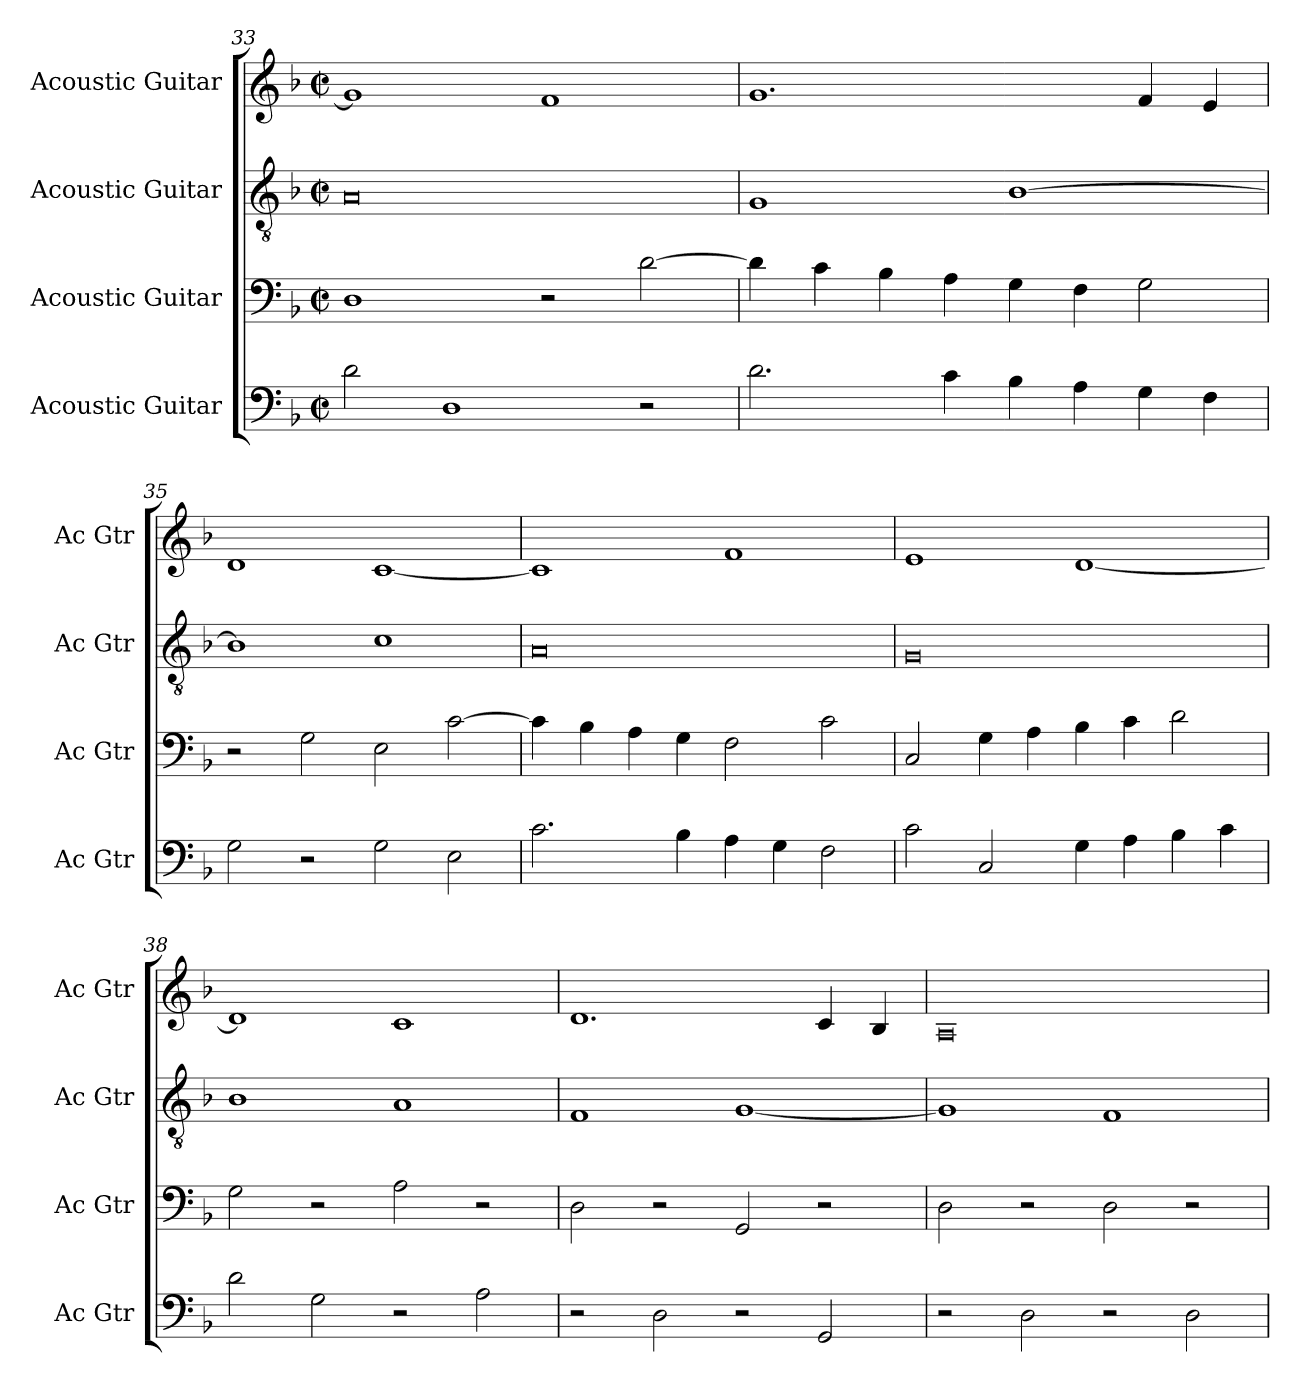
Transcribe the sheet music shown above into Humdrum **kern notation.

**kern	**kern	**kern	**kern
*part4	*part3	*part2	*part1
*staff4	*staff3	*staff2	*staff1
*I"Acoustic Guitar	*I"Acoustic Guitar	*I"Acoustic Guitar	*I"Acoustic Guitar
*I'Ac Gtr	*I'Ac Gtr	*I'Ac Gtr	*I'Ac Gtr
*clefF4	*clefF4	*clefGv2	*clefG2
*k[b-]	*k[b-]	*k[b-]	*k[b-]
*M2/2	*M2/2	*M2/2	*M2/2
*met(c|)	*met(c|)	*met(c|)	*met(c|)
=33	=33	=33	=33
2d\	1D	0A	1g]
1D	.	.	.
.	2r	.	1f
2r	[2d\	.	.
=34	=34	=34	=34
2.d\	4d\]	1G	1.g
.	4c\	.	.
.	4B-\	.	.
4c\	4A\	.	.
4B-\	4G\	[1B-	.
4A\	4F\	.	.
4G\	2G\	.	4f/
4F\	.	.	4e/
=35	=35	=35	=35
2G\	2r	1B-]	1d
2r	2G\	.	.
2G\	2E\	1c	[1c
2E\	[2c\	.	.
=36	=36	=36	=36
2.c\	4c\]	0A	1c]
.	4B-\	.	.
.	4A\	.	.
4B-\	4G\	.	.
4A\	2F\	.	1f
4G\	.	.	.
2F\	2c\	.	.
=37	=37	=37	=37
2c\	2C/	0G	1e
2C/	4G\	.	.
.	4A\	.	.
4G\	4B-\	.	[1d
4A\	4c\	.	.
4B-\	2d\	.	.
4c\	.	.	.
=38	=38	=38	=38
2d\	2G\	1B-	1d]
2G\	2r	.	.
2r	2A\	1A	1c
2A\	2r	.	.
=39	=39	=39	=39
2r	2D\	1F	1.d
2D\	2r	.	.
2r	2GG/	[1G	.
2GG/	2r	.	4c/
.	.	.	4B-/
=40	=40	=40	=40
2r	2D\	1G]	0A
2D\	2r	.	.
2r	2D\	1F	.
2D\	2r	.	.
=	=	=	=
*-	*-	*-	*-
